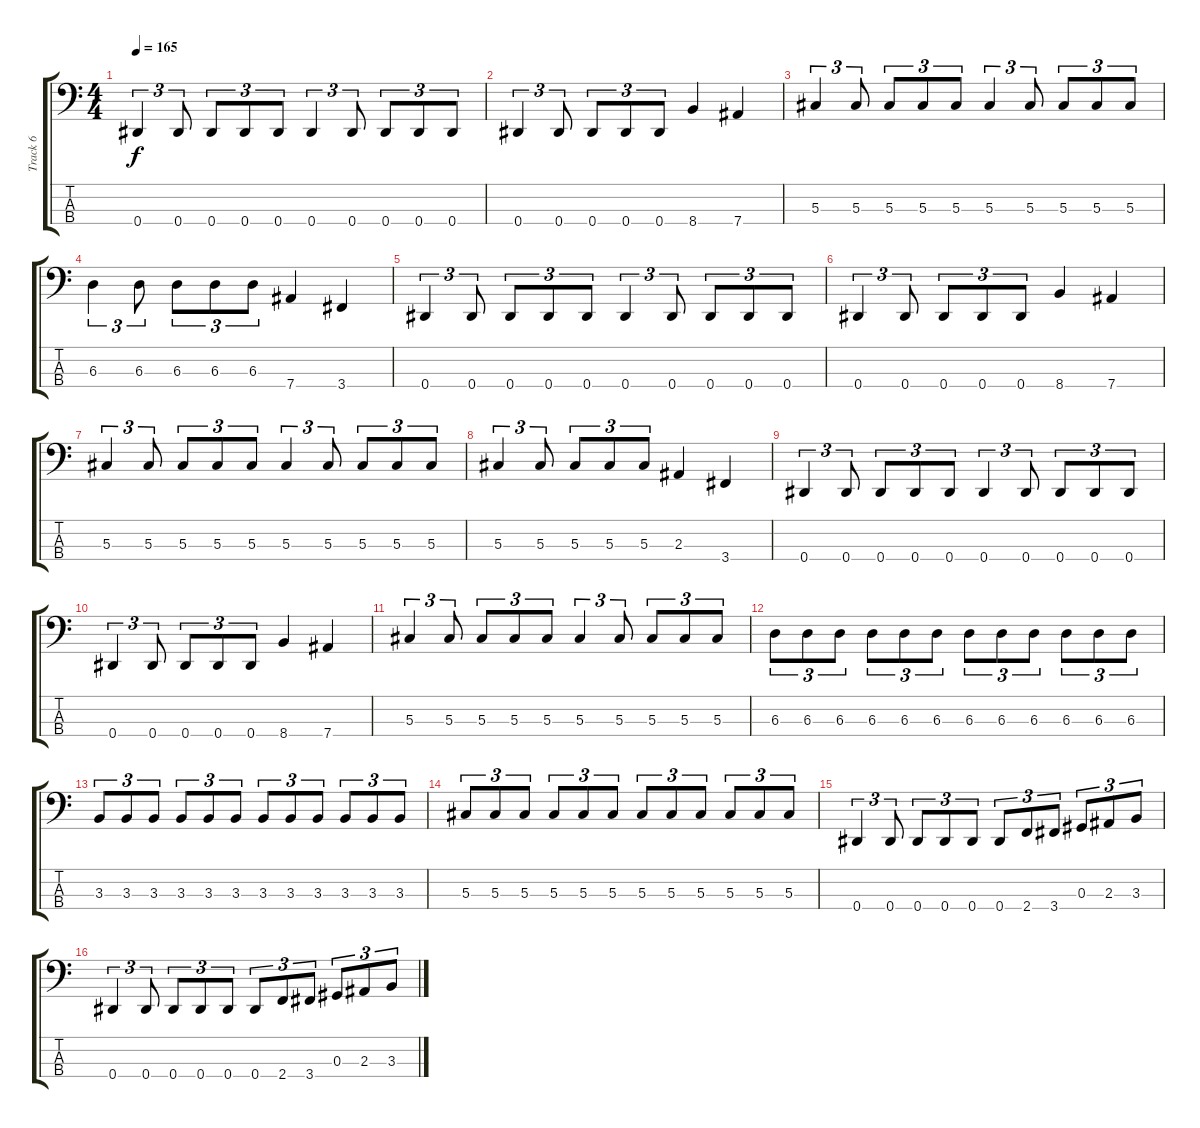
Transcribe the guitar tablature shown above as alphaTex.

\track ("Track 6" "Track 6") {instrument electricbassfinger}
\staff {score tabs}
\tuning (Gb2 Db2 Ab1 Eb1) {hide}
\ts (4 4)
\tempo 165
\clef f4
\ks c
0.4.4{tu (3 2) dy f} 0.4.8{tu (3 2)} 0.4.8{tu (3 2)} 0.4.8{tu (3 2)} 0.4.8{tu (3 2)} 0.4.4{tu (3 2)} 0.4.8{tu (3 2)} 0.4.8{tu (3 2)} 0.4.8{tu (3 2)} 0.4.8{tu (3 2)} |
0.4.4{tu (3 2)} 0.4.8{tu (3 2)} 0.4.8{tu (3 2)} 0.4.8{tu (3 2)} 0.4.8{tu (3 2)} 8.4.4 7.4.4 |
5.3.4{tu (3 2)} 5.3.8{tu (3 2)} 5.3.8{tu (3 2)} 5.3.8{tu (3 2)} 5.3.8{tu (3 2)} 5.3.4{tu (3 2)} 5.3.8{tu (3 2)} 5.3.8{tu (3 2)} 5.3.8{tu (3 2)} 5.3.8{tu (3 2)} |
6.3.4{tu (3 2)} 6.3.8{tu (3 2)} 6.3.8{tu (3 2)} 6.3.8{tu (3 2)} 6.3.8{tu (3 2)} 7.4.4 3.4.4 |
0.4.4{tu (3 2)} 0.4.8{tu (3 2)} 0.4.8{tu (3 2)} 0.4.8{tu (3 2)} 0.4.8{tu (3 2)} 0.4.4{tu (3 2)} 0.4.8{tu (3 2)} 0.4.8{tu (3 2)} 0.4.8{tu (3 2)} 0.4.8{tu (3 2)} |
0.4.4{tu (3 2)} 0.4.8{tu (3 2)} 0.4.8{tu (3 2)} 0.4.8{tu (3 2)} 0.4.8{tu (3 2)} 8.4.4 7.4.4 |
5.3.4{tu (3 2)} 5.3.8{tu (3 2)} 5.3.8{tu (3 2)} 5.3.8{tu (3 2)} 5.3.8{tu (3 2)} 5.3.4{tu (3 2)} 5.3.8{tu (3 2)} 5.3.8{tu (3 2)} 5.3.8{tu (3 2)} 5.3.8{tu (3 2)} |
5.3.4{tu (3 2)} 5.3.8{tu (3 2)} 5.3.8{tu (3 2)} 5.3.8{tu (3 2)} 5.3.8{tu (3 2)} 2.3.4 3.4.4 |
0.4.4{tu (3 2)} 0.4.8{tu (3 2)} 0.4.8{tu (3 2)} 0.4.8{tu (3 2)} 0.4.8{tu (3 2)} 0.4.4{tu (3 2)} 0.4.8{tu (3 2)} 0.4.8{tu (3 2)} 0.4.8{tu (3 2)} 0.4.8{tu (3 2)} |
0.4.4{tu (3 2)} 0.4.8{tu (3 2)} 0.4.8{tu (3 2)} 0.4.8{tu (3 2)} 0.4.8{tu (3 2)} 8.4.4 7.4.4 |
5.3.4{tu (3 2)} 5.3.8{tu (3 2)} 5.3.8{tu (3 2)} 5.3.8{tu (3 2)} 5.3.8{tu (3 2)} 5.3.4{tu (3 2)} 5.3.8{tu (3 2)} 5.3.8{tu (3 2)} 5.3.8{tu (3 2)} 5.3.8{tu (3 2)} |
6.3.8{tu (3 2)} 6.3.8{tu (3 2)} 6.3.8{tu (3 2)} 6.3.8{tu (3 2)} 6.3.8{tu (3 2)} 6.3.8{tu (3 2)} 6.3.8{tu (3 2)} 6.3.8{tu (3 2)} 6.3.8{tu (3 2)} 6.3.8{tu (3 2)} 6.3.8{tu (3 2)} 6.3.8{tu (3 2)} |
3.3.8{tu (3 2)} 3.3.8{tu (3 2)} 3.3.8{tu (3 2)} 3.3.8{tu (3 2)} 3.3.8{tu (3 2)} 3.3.8{tu (3 2)} 3.3.8{tu (3 2)} 3.3.8{tu (3 2)} 3.3.8{tu (3 2)} 3.3.8{tu (3 2)} 3.3.8{tu (3 2)} 3.3.8{tu (3 2)} |
5.3.8{tu (3 2)} 5.3.8{tu (3 2)} 5.3.8{tu (3 2)} 5.3.8{tu (3 2)} 5.3.8{tu (3 2)} 5.3.8{tu (3 2)} 5.3.8{tu (3 2)} 5.3.8{tu (3 2)} 5.3.8{tu (3 2)} 5.3.8{tu (3 2)} 5.3.8{tu (3 2)} 5.3.8{tu (3 2)} |
0.4.4{tu (3 2)} 0.4.8{tu (3 2)} 0.4.8{tu (3 2)} 0.4.8{tu (3 2)} 0.4.8{tu (3 2)} 0.4.8{tu (3 2)} 2.4.8{tu (3 2)} 3.4.8{tu (3 2)} 0.3.8{tu (3 2)} 2.3.8{tu (3 2)} 3.3.8{tu (3 2)} |
0.4.4{tu (3 2)} 0.4.8{tu (3 2)} 0.4.8{tu (3 2)} 0.4.8{tu (3 2)} 0.4.8{tu (3 2)} 0.4.8{tu (3 2)} 2.4.8{tu (3 2)} 3.4.8{tu (3 2)} 0.3.8{tu (3 2)} 2.3.8{tu (3 2)} 3.3.8{tu (3 2)}
